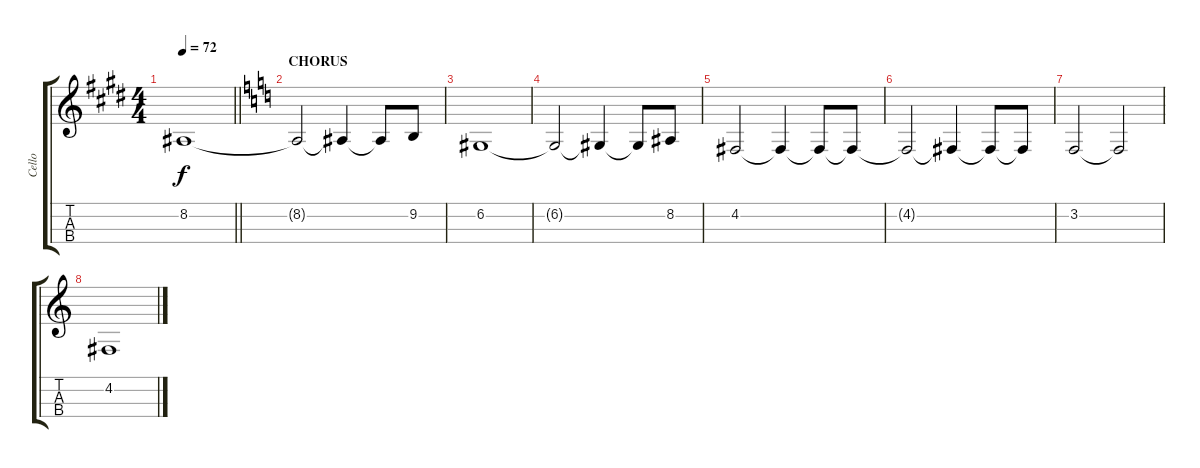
\track ("Cello" "Cello") {instrument cello}
\staff {score tabs}
\tuning (A3 D3 G2 C2) {hide}
\ts (4 4)
\tempo 72
\clef g2
\barLineRight lightlight
\ks e
8.2{t}.1{dy f} |
\section ("" "CHORUS")
\ks c
8.2{t}.2{volume 10} 8.2{t}.4 8.2{t}.8 9.2.8 |
6.2.1 |
6.2{t}.2 6.2{t}.4 6.2{t}.8 8.2.8 |
4.2.2 4.2{t}.4 4.2{t}.8 4.2{t}.8 |
4.2{t}.2 4.2{t}.4 4.2{t}.8 4.2{t}.8 |
3.2.2 3.2{t}.2{volume 0} |
4.2.1
